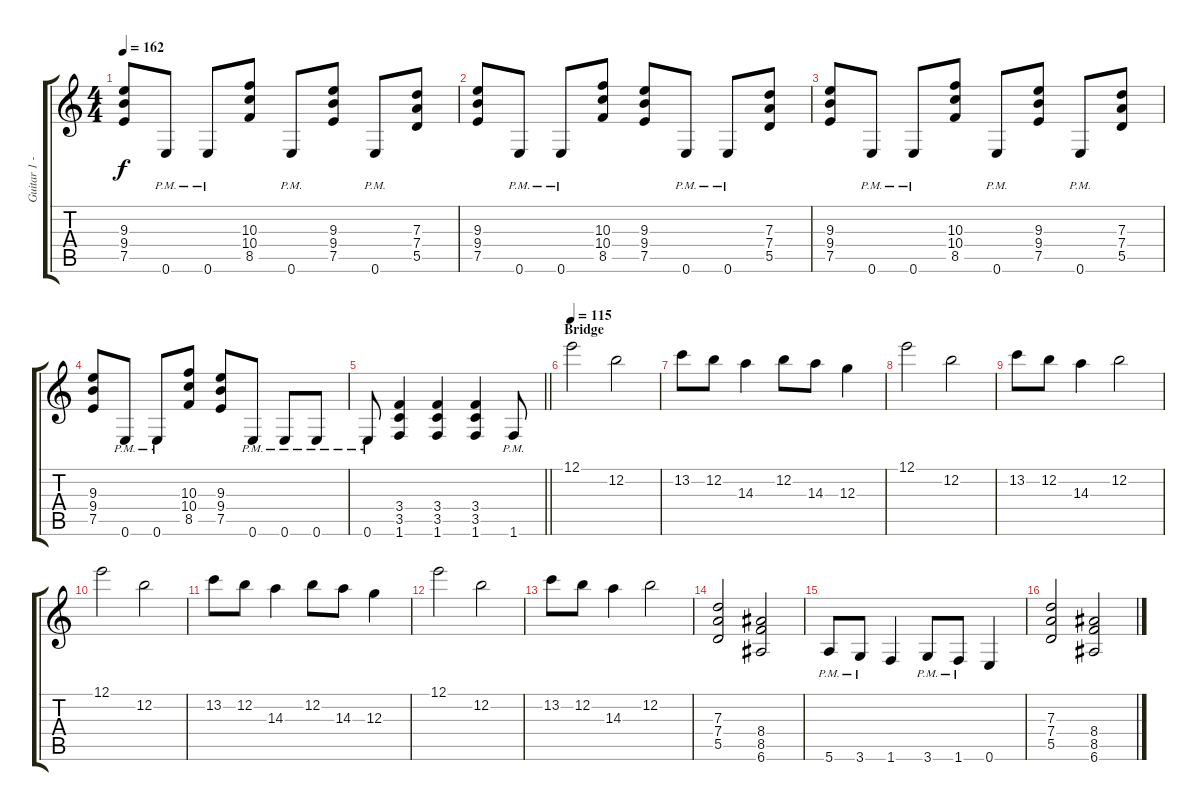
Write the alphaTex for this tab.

\track ("Guitar 1 - Wolf Hoffmann" "Guitar 1 -") {instrument distortionguitar}
\staff {score tabs}
\tuning (E4 B3 G3 D3 A2 E2) {hide}
\ts (4 4)
\tempo 162
\clef g2
\ks c
(9.3 9.4 7.5).8{dy f} 0.6{pm}.8 0.6{pm}.8 (10.3 10.4 8.5).8 0.6{pm}.8 (9.3 9.4 7.5).8 0.6{pm}.8 (7.3 7.4 5.5).8 |
(9.3 9.4 7.5).8 0.6{pm}.8 0.6{pm}.8 (10.3 10.4 8.5).8 (9.3 9.4 7.5).8 0.6{pm}.8 0.6{pm}.8 (7.3 7.4 5.5).8 |
(9.3 9.4 7.5).8 0.6{pm}.8 0.6{pm}.8 (10.3 10.4 8.5).8 0.6{pm}.8 (9.3 9.4 7.5).8 0.6{pm}.8 (7.3 7.4 5.5).8 |
(9.3 9.4 7.5).8 0.6{pm}.8 0.6{pm}.8 (10.3 10.4 8.5).8 (9.3 9.4 7.5).8 0.6{pm}.8 0.6{pm}.8 0.6{pm}.8 |
\barLineRight lightlight
0.6{pm}.8 (3.4 3.5 1.6).4 (3.4 3.5 1.6).4 (3.4 3.5 1.6).4 1.6{pm}.8 |
\section ("" "Bridge")
\tempo 115
12.1.2{instrument sitar} 12.2.2 |
13.2.8 12.2.8 14.3.4 12.2.8 14.3.8 12.3.4 |
12.1.2 12.2.2 |
13.2.8 12.2.8 14.3.4 12.2.2 |
12.1.2 12.2.2 |
13.2.8 12.2.8 14.3.4 12.2.8 14.3.8 12.3.4 |
12.1.2 12.2.2 |
13.2.8 12.2.8 14.3.4 12.2.2 |
(7.3 7.4 5.5).2{instrument distortionguitar} (8.4 8.5 6.6).2 |
5.6{pm}.8 3.6{pm}.8 1.6.4 3.6{pm}.8 1.6{pm}.8 0.6.4 |
(7.3 7.4 5.5).2 (8.4 8.5 6.6).2
